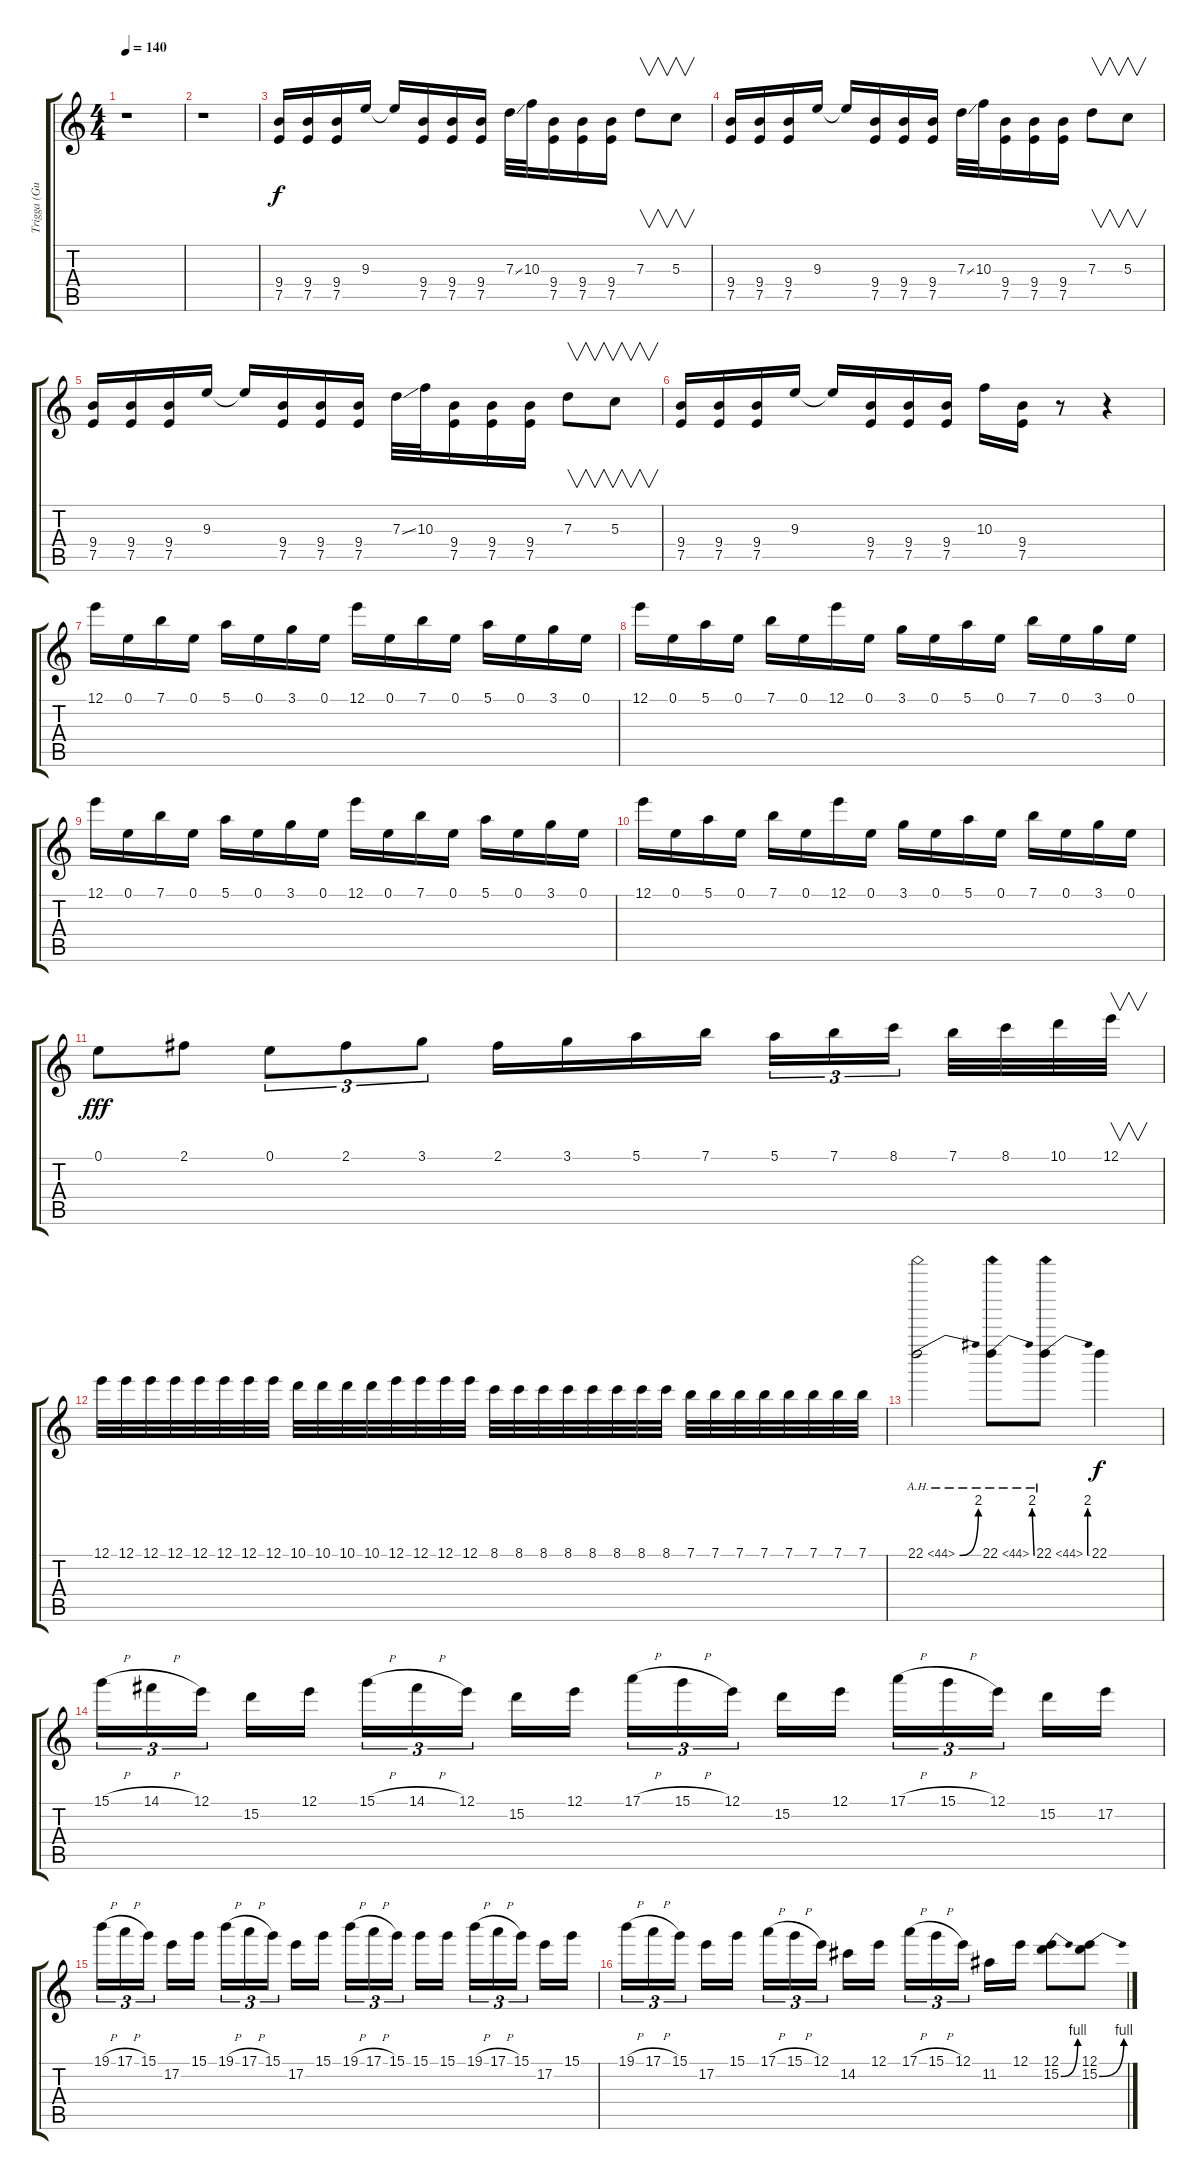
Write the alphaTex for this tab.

\track ("Trigga (Guitar 1)" "Trigga (Gu") {instrument distortionguitar}
\staff {score tabs}
\tuning (E4 B3 G3 D3 A2 E2) {hide}
\ts (4 4)
\tempo 140
\clef g2
\ks c
r.1{dy f} |
r.1 |
(9.4 7.5).16 (9.4 7.5).16 (9.4 7.5).16 9.3.16 9.3{t}.16 (9.4 7.5).16 (9.4 7.5).16 (9.4 7.5).16 7.3{ss}.32 10.3.32 (9.4 7.5).16 (9.4 7.5).16 (9.4 7.5).16 7.3.8{v} 5.3.8{v} |
(9.4 7.5).16 (9.4 7.5).16 (9.4 7.5).16 9.3.16 9.3{t}.16 (9.4 7.5).16 (9.4 7.5).16 (9.4 7.5).16 7.3{ss}.32 10.3.32 (9.4 7.5).16 (9.4 7.5).16 (9.4 7.5).16 7.3.8{v} 5.3.8{v} |
(9.4 7.5).16 (9.4 7.5).16 (9.4 7.5).16 9.3.16 9.3{t}.16 (9.4 7.5).16 (9.4 7.5).16 (9.4 7.5).16 7.3{ss}.32 10.3.32 (9.4 7.5).16 (9.4 7.5).16 (9.4 7.5).16 7.3.8{v} 5.3.8{v} |
(9.4 7.5).16 (9.4 7.5).16 (9.4 7.5).16 9.3.16 9.3{t}.16 (9.4 7.5).16 (9.4 7.5).16 (9.4 7.5).16 10.3.16 (9.4 7.5).16 r.8 r.4 |
12.1.16 0.1.16 7.1.16 0.1.16 5.1.16 0.1.16 3.1.16 0.1.16 12.1.16 0.1.16 7.1.16 0.1.16 5.1.16 0.1.16 3.1.16 0.1.16 |
12.1.16 0.1.16 5.1.16 0.1.16 7.1.16 0.1.16 12.1.16 0.1.16 3.1.16 0.1.16 5.1.16 0.1.16 7.1.16 0.1.16 3.1.16 0.1.16 |
12.1.16 0.1.16 7.1.16 0.1.16 5.1.16 0.1.16 3.1.16 0.1.16 12.1.16 0.1.16 7.1.16 0.1.16 5.1.16 0.1.16 3.1.16 0.1.16 |
12.1.16 0.1.16 5.1.16 0.1.16 7.1.16 0.1.16 12.1.16 0.1.16 3.1.16 0.1.16 5.1.16 0.1.16 7.1.16 0.1.16 3.1.16 0.1.16 |
0.1.8{dy fff} 2.1.8 0.1.8{tu (3 2)} 2.1.8{tu (3 2)} 3.1.8{tu (3 2)} 2.1.16 3.1.16 5.1.16 7.1.16 5.1.16{tu (3 2)} 7.1.16{tu (3 2)} 8.1.16{tu (3 2)} 7.1.32 8.1.32 10.1.32 12.1.32{v} |
12.1.32 12.1.32 12.1.32 12.1.32 12.1.32 12.1.32 12.1.32 12.1.32 10.1.32 10.1.32 10.1.32 10.1.32 12.1.32 12.1.32 12.1.32 12.1.32 8.1.32 8.1.32 8.1.32 8.1.32 8.1.32 8.1.32 8.1.32 8.1.32 7.1.32 7.1.32 7.1.32 7.1.32 7.1.32 7.1.32 7.1.32 7.1.32 |
22.1{be (bend 0 0 60 8) ah 22}.2 22.1{be (bend 0 0 60 8) ah 22}.8 22.1{be (bend 0 0 60 8) ah 22}.8 22.1.4{dy f} |
15.1{h}.16{tu (3 2)} 14.1{h}.16{tu (3 2)} 12.1.16{tu (3 2)} 15.2.16 12.1.16 15.1{h}.16{tu (3 2)} 14.1{h}.16{tu (3 2)} 12.1.16{tu (3 2)} 15.2.16 12.1.16 17.1{h}.16{tu (3 2)} 15.1{h}.16{tu (3 2)} 12.1.16{tu (3 2)} 15.2.16 12.1.16 17.1{h}.16{tu (3 2)} 15.1{h}.16{tu (3 2)} 12.1.16{tu (3 2)} 15.2.16 17.2.16 |
19.1{h}.16{tu (3 2)} 17.1{h}.16{tu (3 2)} 15.1.16{tu (3 2)} 17.2.16 15.1.16 19.1{h}.16{tu (3 2)} 17.1{h}.16{tu (3 2)} 15.1.16{tu (3 2)} 17.2.16 15.1.16 19.1{h}.16{tu (3 2)} 17.1{h}.16{tu (3 2)} 15.1.16{tu (3 2)} 15.1.16 15.1.16 19.1{h}.16{tu (3 2)} 17.1{h}.16{tu (3 2)} 15.1.16{tu (3 2)} 17.2.16 15.1.16 |
19.1{h}.16{tu (3 2)} 17.1{h}.16{tu (3 2)} 15.1.16{tu (3 2)} 17.2.16 15.1.16 17.1{h}.16{tu (3 2)} 15.1{h}.16{tu (3 2)} 12.1.16{tu (3 2)} 14.2.16 12.1.16 17.1{h}.16{tu (3 2)} 15.1{h}.16{tu (3 2)} 12.1.16{tu (3 2)} 11.2.16 12.1.16 (12.1 15.2{be (bend 0 0 60 4)}).8 (12.1 15.2{be (bend 0 0 60 4)}).8
